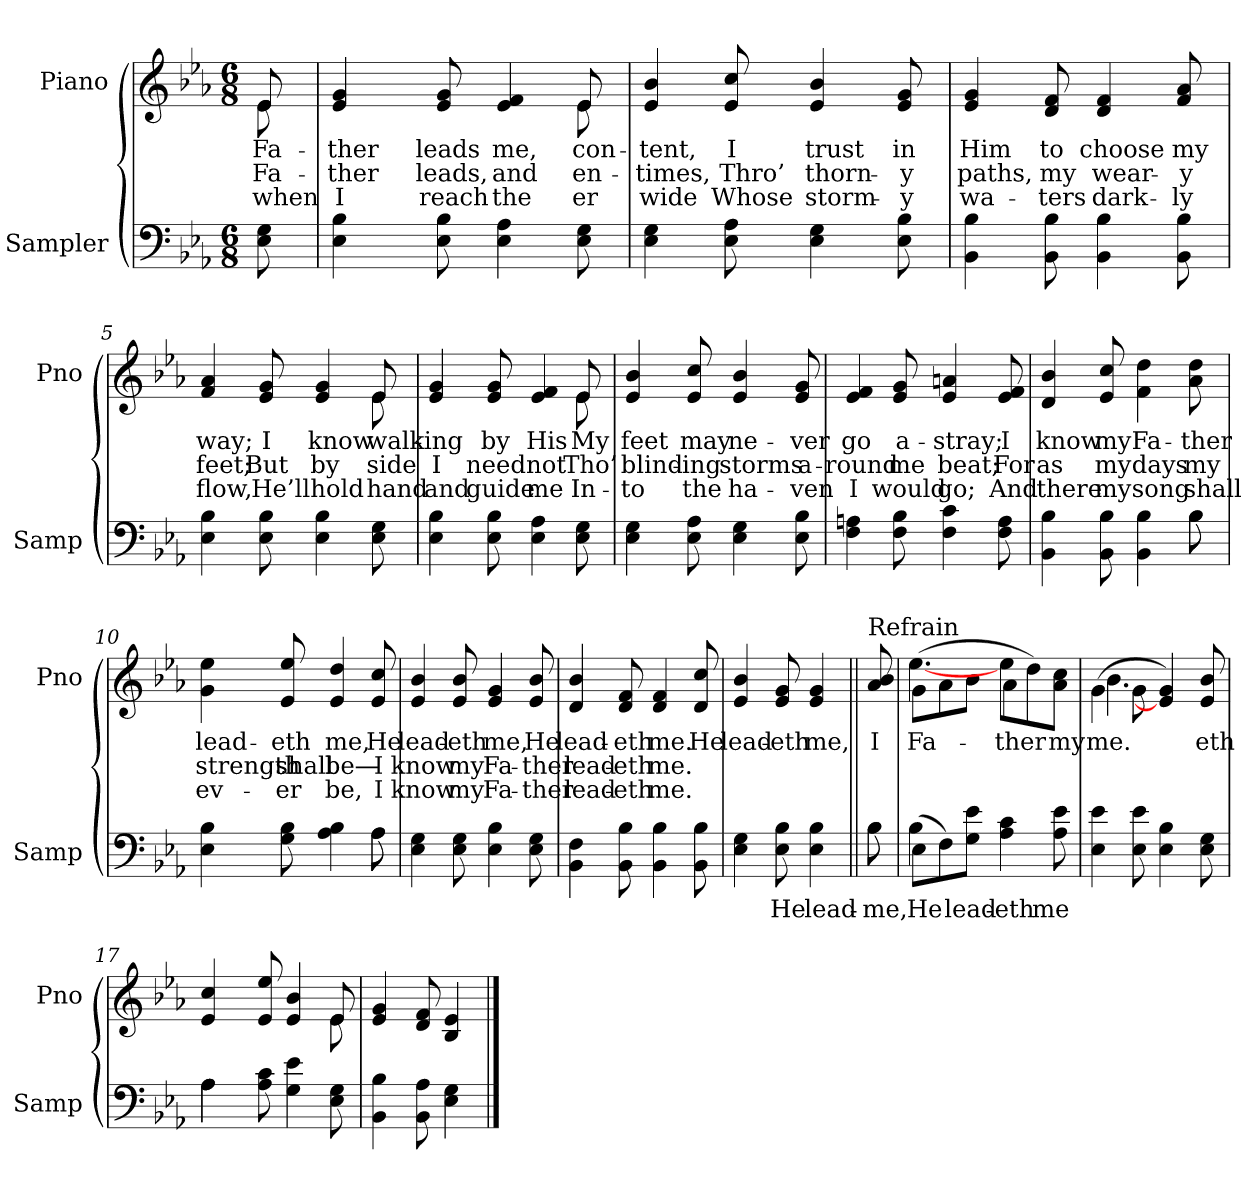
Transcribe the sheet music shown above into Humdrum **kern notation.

**kern	**text	**kern	**text	**text	**text
*part2	*part2	*part1	*part1	*part1	*part1
*staff2	*staff2	*staff1	*staff1	*staff1	*staff1
*I"Sampler	*	*I"Piano	*	*	*
*I'Samp	*	*I'Pno	*	*	*
*clefF4	*	*clefG2	*	*	*
*k[b-e-a-]	*	*k[b-e-a-]	*	*	*
*E-:	*	*E-:	*	*	*
*M6/8	*	*M6/8	*	*	*
=1	=1	=1	=1	=1	=1
*	*	*^	*	*	*
8E- 8G	.	8e-/	8e-	Fa-	Fa-	when
=2	=2	=2	=2	=2	=2	=2
4E- 4B-	.	4e- 4g	8ryy	-ther	-ther	I
*	*	*v	*v	*	*	*
8E- 8B-	.	8e- 8g	leads	leads,	reach
4E- 4A-	.	4e- 4f	me,	and	the
*	*	*^	*	*	*
8E- 8G	.	8e-/	8e-	con-	-en-	-er
*	*	*v	*v	*	*	*
=3	=3	=3	=3	=3	=3
4E- 4G	.	4e- 4b-	-tent,	-times,	wide
8E- 8A-	.	8e- 8cc	I	Thro’	Whose
4E- 4G	.	4e- 4b-	trust	thorn-	storm-
8E- 8B-	.	8e- 8g	in	-y	-y
=4	=4	=4	=4	=4	=4
4BB- 4B-	.	4e- 4g	Him	paths,	wa-
8BB- 8B-	.	8d 8f	to	my	-ters
4BB- 4B-	.	4d 4f	choose	wear-	dark-
8BB- 8B-	.	8f 8a-	my	-y	-ly
=5	=5	=5	=5	=5	=5
*	*	*^	*	*	*
4E- 4B-	.	4f 4a-	8ryy	way;	feet;	flow,
*	*	*v	*v	*	*	*
8E- 8B-	.	8e- 8g	I	But	He’ll
4E- 4B-	.	4e- 4g	know	by	hold
*	*	*^	*	*	*
8E- 8G	.	8e-/	8e-	walk-	side	hand
=6	=6	=6	=6	=6	=6	=6
4E- 4B-	.	4e- 4g	8ryy	-ing	I	and
*	*	*v	*v	*	*	*
8E- 8B-	.	8e- 8g	by	need	guide
4E- 4A-	.	4e- 4f	His	not	me
*	*	*^	*	*	*
8E- 8G	.	8e-/	8e-	My	Tho’	In-
*	*	*v	*v	*	*	*
=7	=7	=7	=7	=7	=7
4E- 4G	.	4e- 4b-	feet	blind-	-to
8E- 8A-	.	8e- 8cc	may	-ing	the
4E- 4G	.	4e- 4b-	ne-	storms	ha-
8E- 8B-	.	8e- 8g	-ver	a-	-ven
=8	=8	=8	=8	=8	=8
4F 4An	.	4e- 4f	go	-round	I
8F 8B-	.	8e- 8g	a-	me	would
4F 4c	.	4e- 4an	-stray;	beat;	go;
8F 8A	.	8e- 8f	I	For	And
=9	=9	=9	=9	=9	=9
*^	*	*	*	*	*
4BB- 4B-	8ryy	.	4d 4b-	know	as	there
*v	*v	*	*	*	*	*
8BB- 8B-	.	8e- 8cc	my	my	my
4BB- 4B-	.	4f\ 4dd\	Fa-	days	song
*^	*	*	*	*	*
8B-\	8B-	.	8a- 8dd	-ther	my	shall
=10	=10	=10	=10	=10	=10	=10
4E- 4B-	8ryy	.	4g 4ee-	lead-	strength	ev-
*v	*v	*	*	*	*	*
8G 8B-	.	8e- 8ee-	-eth	shall	-er
4A- 4B-	.	4e- 4dd	me,	be—	be,
*^	*	*	*	*	*
8A-\	8A-	.	8e- 8cc	He	I	I
*v	*v	*	*	*	*	*
=11	=11	=11	=11	=11	=11
4E- 4G	.	4e- 4b-	lead-	know	know
8E- 8G	.	8e- 8b-	-eth	my	my
4E- 4B-	.	4e- 4g	me,	Fa-	Fa-
8E- 8G	.	8e- 8b-	He	-ther	-ther
=12	=12	=12	=12	=12	=12
4BB- 4F	.	4d 4b-	lead-	lead-	lead-
8BB- 8B-	.	8d 8f	-eth	-eth	-eth
4BB- 4B-	.	4d 4f	me.	me.	me.
8BB- 8B-	.	8d 8cc	He	.	.
=13	=13	=13	=13	=13	=13
4E- 4G	.	4e- 4b-	lead-	.	.
8E- 8B-	He	8e- 8g	-eth	.	.
4E- 4B-	lead-	4e- 4g	me,	.	.
=14||	=14||	=14||	=14||	=14||	=14||
*^	*	*	*	*	*
!	!	!	!LO:TX:t=Refrain	!	!	!
8B-\	8B-	me,	8a- 8b-	I	.	.
=15	=15	=15	=15	=15	=15	=15
*	*	*	*^	*	*	*
(8E-\L	4B-	He	(8g\L	[4.ee-	Fa-	.	.
8F\)	.	.	8a-\	.	.	.	.
8G\ 8e-\J	2ryy	lead-	8b-\J	.	.	.	.
4A- 4c	.	-eth	8ee-\L	4a-	-ther	.	.
.	.	.	8dd\)	.	.	.	.
8A- 8e-	.	me	8a-\ 8cc\J	8ryy	my	.	.
*v	*v	*	*	*	*	*	*
=16	=16	=16	=16	=16	=16	=16
4E- 4e-	.	(4g\	4.b-	me.	.	.
8E- 8e-	.	8g\	.	.	.	.
4E- 4B-	.	4e-] 4g)	4.ryy	.	.	.
8E- 8G	.	8e- 8b-	.	-eth	.	.
=17	=17	=17	=17	=17	=17	=17
*^	*	*	*	*	*	*
4A-\	4A-	.	4e- 4cc	8ryy	.	.	.
*	*	*	*v	*v	*	*	*
8A- 8c	2ryy	.	8e- 8ee-	.	.	.
4G 4e-	.	.	4e- 4b-	.	.	.
*	*	*	*^	*	*	*
8E- 8G	.	.	8e-/	8e-	.	.	.
*v	*v	*	*	*	*	*	*
*	*	*v	*v	*	*	*
=18	=18	=18	=18	=18	=18
4BB- 4B-	.	4e- 4g	.	.	.
8BB- 8A-	.	8d 8f	.	.	.
4E- 4G	.	4B- 4e-	.	.	.
==	==	==	==	==	==
*-	*-	*-	*-	*-	*-
